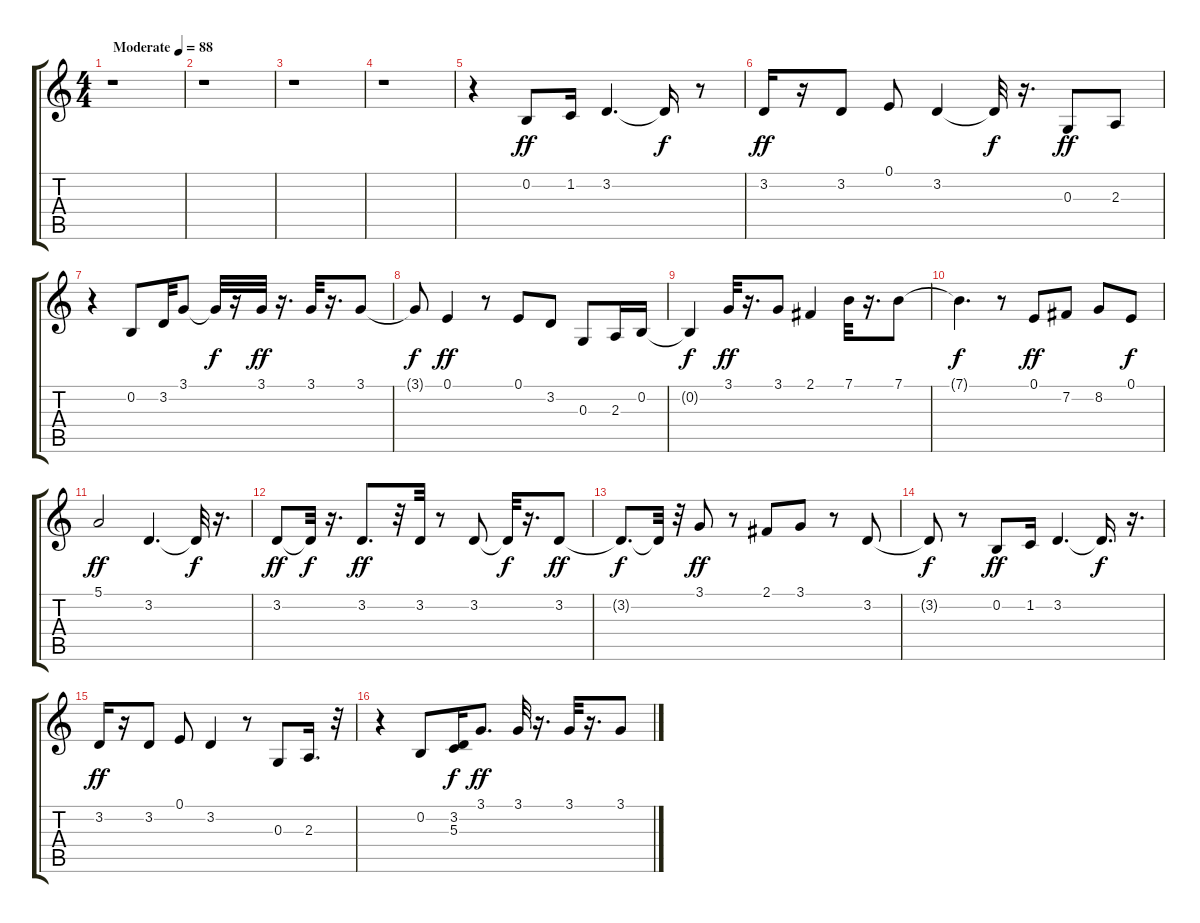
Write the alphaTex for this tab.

\track "" {solo instrument electricgrandpiano}
\staff {score tabs}
\tuning (E4 B3 G3 D3 A2 E2) {hide}
\ts (4 4)
\tempo (88 "Moderate")
\clef g2
\ks c
r.1{dy ff instrument electricgrandpiano} |
r.1 |
r.1 |
r.1 |
r.4 0.2.8 1.2.16 3.2.4{d} 3.2{t}.16{dy f} r.8 |
3.2.16{dy ff} r.16 3.2.8 0.1.8 3.2.4 3.2{t}.32{dy f} r.16{d} 0.3.8{dy ff} 2.3.8 |
r.4 0.2.8 3.2.32 3.1.8 3.1{t}.32{dy f} r.16 3.1.32{dy ff} r.16{d} 3.1.32 r.16{d} 3.1.8 |
3.1{t}.8{dy f} 0.1.4{dy ff} r.8 0.1.8 3.2.8 0.3.8 2.3.16 0.2.16 |
0.2{t}.4{dy f} 3.1.32{dy ff} r.16{d} 3.1.8 2.1.4 7.1.32 r.16{d} 7.1.8 |
7.1{t}.4{d dy f} r.8 0.1.8{dy ff} 7.2.8 8.2.8 0.1.8{dy f} |
5.1.2{dy ff} 3.2.4{d} 3.2{t}.32{dy f} r.16{d} |
3.2.8{dy ff} 3.2{t}.32{dy f} r.16{d} 3.2.8{d dy ff} r.32 3.2.32 r.8 3.2.8 3.2{t}.32{dy f} r.16{d} 3.2.8{dy ff} |
3.2{t}.8{d dy f} 3.2{t}.32 r.32 3.1.8{dy ff} r.8 2.1.8 3.1.8 r.8 3.2.8 |
3.2{t}.8{dy f} r.8 0.2.8{dy ff} 1.2.16 3.2.4{d} 3.2{t}.16{d dy f} r.16{d} |
3.2.16{dy ff} r.16 3.2.8 0.1.8 3.2.4 r.8 0.3.8 2.3.16{d} r.32 |
r.4 0.2.8 (3.2 5.3).16{dy f} 3.1.8{d dy ff} 3.1.32 r.16{d} 3.1.32 r.16{d} 3.1.8
